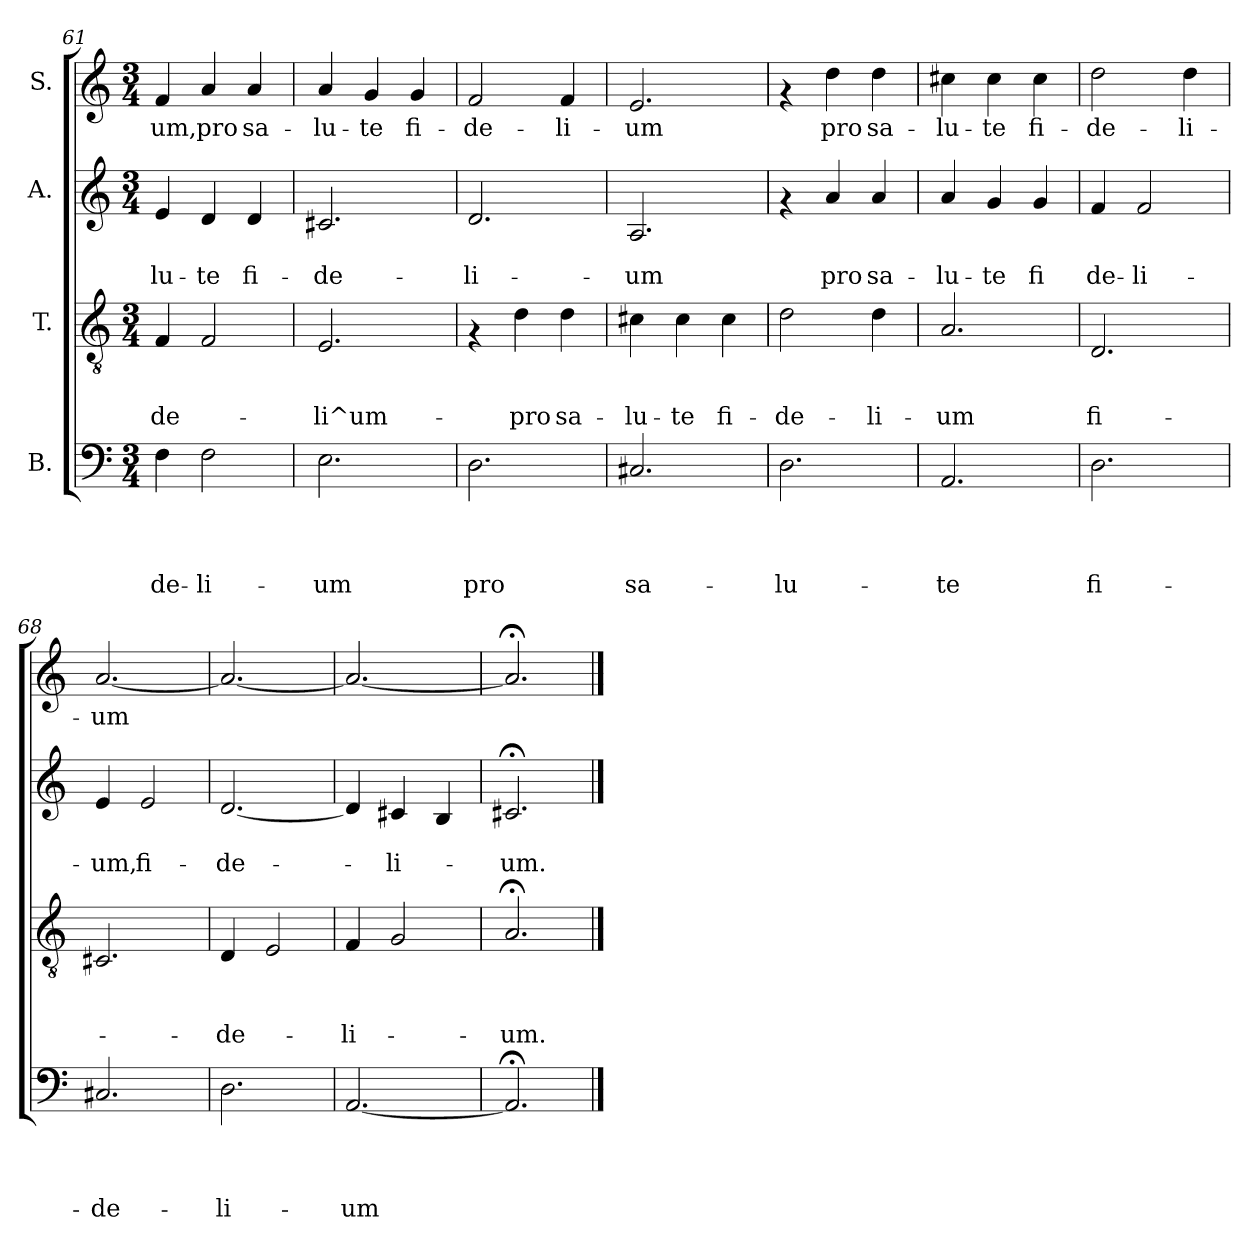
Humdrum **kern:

**kern	**text	**text	**text	**text	**kern	**text	**text	**text	**kern	**text	**text	**kern	**text
*part4	*part4	*part4	*part4	*part4	*part3	*part3	*part3	*part3	*part2	*part2	*part2	*part1	*part1
*staff4	*staff4	*staff4	*staff4	*staff4	*staff3	*staff3	*staff3	*staff3	*staff2	*staff2	*staff2	*staff1	*staff1
*I"B.	*	*	*	*	*I"T.	*	*	*	*I"A.	*	*	*I"S.	*
*clefF4	*	*	*	*	*clefGv2	*	*	*	*clefG2	*	*	*clefG2	*
*k[]	*	*	*	*	*k[]	*	*	*	*k[]	*	*	*k[]	*
*C:	*	*	*	*	*C:	*	*	*	*C:	*	*	*C:	*
*M3/4	*	*	*	*	*M3/4	*	*	*	*M3/4	*	*	*M3/4	*
=61	=61	=61	=61	=61	=61	=61	=61	=61	=61	=61	=61	=61	=61
!	!	!	!	!LO:LY:b	!	!	!	!LO:LY:b	!	!	!LO:LY:b	!	!LO:LY:b
4F\	.	.	.	-de-	4F/	.	.	-de-	4e/	.	-lu-	4f/	-um,
!	!	!	!	!LO:LY:b	!	!	!	!	!	!	!LO:LY:b	!	!LO:LY:b
2F\	.	.	.	-li-	2F/	.	.	.	4d/	.	-te	4a/	pro
!	!	!	!	!	!	!	!	!	!	!	!LO:LY:b	!	!LO:LY:b
.	.	.	.	.	.	.	.	.	4d/	.	fi-	4a/	sa-
=62	=62	=62	=62	=62	=62	=62	=62	=62	=62	=62	=62	=62	=62
!	!	!	!	!LO:LY:b	!	!	!	!LO:LY:b	!	!	!LO:LY:b	!	!LO:LY:b
2.E\	.	.	.	-um	2.E/	.	.	-li^um-	2.c#X/	.	-de-	4a/	-lu-
!	!	!	!	!	!	!	!	!	!	!	!	!	!LO:LY:b
.	.	.	.	.	.	.	.	.	.	.	.	4g/	-te
!	!	!	!	!	!	!	!	!	!	!	!	!	!LO:LY:b
.	.	.	.	.	.	.	.	.	.	.	.	4g/	fi-
!!LO:PB:g=z
=63	=63	=63	=63	=63	=63	=63	=63	=63	=63	=63	=63	=63	=63
!	!	!	!	!LO:LY:b	!	!	!	!	!	!	!LO:LY:b	!	!LO:LY:b
2.D\	.	.	.	pro	4rF	.	.	.	2.d/	.	-li-	2f/	-de-
!	!	!	!	!	!	!	!	!LO:LY:b	!	!	!	!	!
.	.	.	.	.	4d\	.	.	-pro	.	.	.	.	.
!	!	!	!	!	!	!	!	!LO:LY:b	!	!	!	!	!LO:LY:b
.	.	.	.	.	4d\	.	.	sa-	.	.	.	4f/	-li-
=64	=64	=64	=64	=64	=64	=64	=64	=64	=64	=64	=64	=64	=64
!	!	!	!	!LO:LY:b	!	!	!	!LO:LY:b	!	!	!LO:LY:b	!	!LO:LY:b
2.C#X/	.	.	.	sa-	4c#X\	.	.	-lu-	2.A/	.	-um	2.e/	-um
!	!	!	!	!	!	!	!	!LO:LY:b	!	!	!	!	!
.	.	.	.	.	4c#\	.	.	-te	.	.	.	.	.
!	!	!	!	!	!	!	!	!LO:LY:b	!	!	!	!	!
.	.	.	.	.	4c#\	.	.	fi-	.	.	.	.	.
=65	=65	=65	=65	=65	=65	=65	=65	=65	=65	=65	=65	=65	=65
!	!	!	!	!LO:LY:b	!	!	!	!LO:LY:b	!	!	!	!	!
2.D\	.	.	.	-lu-	2d\	.	.	-de-	4rf	.	.	4rf	.
!	!	!	!	!	!	!	!	!	!	!	!LO:LY:b	!	!LO:LY:b
.	.	.	.	.	.	.	.	.	4a/	.	pro	4dd\	pro
!	!	!	!	!	!	!	!	!LO:LY:b	!	!	!LO:LY:b	!	!LO:LY:b
.	.	.	.	.	4d\	.	.	-li-	4a/	.	sa-	4dd\	sa-
=66	=66	=66	=66	=66	=66	=66	=66	=66	=66	=66	=66	=66	=66
!	!	!	!	!LO:LY:b	!	!	!	!LO:LY:b	!	!	!LO:LY:b	!	!LO:LY:b
2.AA/	.	.	.	-te	2.A/	.	.	-um	4a/	.	-lu-	4cc#X\	-lu-
!	!	!	!	!	!	!	!	!	!	!	!LO:LY:b	!	!LO:LY:b
.	.	.	.	.	.	.	.	.	4g/	.	-te	4cc#\	-te
!	!	!	!	!	!	!	!	!	!	!	!LO:LY:b	!	!LO:LY:b
.	.	.	.	.	.	.	.	.	4g/	.	fi	4cc#\	fi-
=67	=67	=67	=67	=67	=67	=67	=67	=67	=67	=67	=67	=67	=67
!	!	!	!	!LO:LY:b	!	!	!	!LO:LY:b	!	!	!LO:LY:b	!	!LO:LY:b
2.D\	.	.	.	fi-	2.D/	.	.	fi-	4f/	.	de-	2dd\	-de-
!	!	!	!	!	!	!	!	!	!	!	!LO:LY:b	!	!
.	.	.	.	.	.	.	.	.	2f/	.	-li-	.	.
!	!	!	!	!	!	!	!	!	!	!	!	!	!LO:LY:b
.	.	.	.	.	.	.	.	.	.	.	.	4dd\	-li-
=68	=68	=68	=68	=68	=68	=68	=68	=68	=68	=68	=68	=68	=68
!	!	!	!	!LO:LY:b	!	!	!	!	!	!	!LO:LY:b	!	!LO:LY:b
2.C#X/	.	.	.	-de-	2.C#X/	.	.	.	4e/	.	-um,	[>2.a/	-um
!	!	!	!	!	!	!	!	!	!	!	!LO:LY:b	!	!
.	.	.	.	.	.	.	.	.	2e/	.	fi-	.	.
=69	=69	=69	=69	=69	=69	=69	=69	=69	=69	=69	=69	=69	=69
!	!	!	!	!LO:LY:b	!	!	!	!LO:LY:b	!	!	!LO:LY:b	!	!
2.D\	.	.	.	-li-	4D/	.	.	-de-	[>2.d/	.	-de-	2.a/_	.
.	.	.	.	.	2E/	.	.	.	.	.	.	.	.
=70	=70	=70	=70	=70	=70	=70	=70	=70	=70	=70	=70	=70	=70
!	!	!	!	!LO:LY:b	!	!	!	!LO:LY:b	!	!	!	!	!
[>2.AA/	.	.	.	-um	4F/	.	.	-li-	4d/]	.	.	2.a/_	.
!	!	!	!	!	!	!	!	!	!	!	!LO:LY:b	!	!
.	.	.	.	.	2G/	.	.	.	4c#X/	.	-li-	.	.
.	.	.	.	.	.	.	.	.	4B/	.	.	.	.
=71	=71	=71	=71	=71	=71	=71	=71	=71	=71	=71	=71	=71	=71
!	!	!	!	!	!	!	!	!LO:LY:b	!	!	!LO:LY:b	!	!
2.AA;</]	.	.	.	.	2.A;</	.	.	-um.	2.c#X;</	.	-um.	2.a;</]	.
==	==	==	==	==	==	==	==	==	==	==	==	==	==
*-	*-	*-	*-	*-	*-	*-	*-	*-	*-	*-	*-	*-	*-
